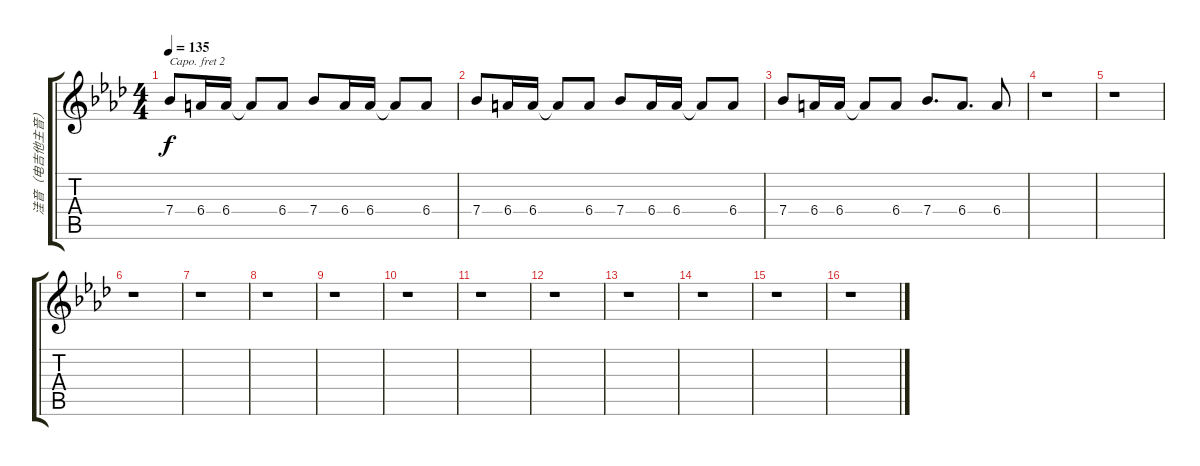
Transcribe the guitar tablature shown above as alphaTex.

\track ("洼音（电吉他主音）" "洼音（电吉他主音）") {instrument electricguitarclean}
\staff {score tabs}
\capo 2
\tuning (Eb4 Bb3 Gb3 Db3 Ab2 Eb2) {hide}
\ts (4 4)
\tempo 135
\clef g2
\ks ab
7.4.8{dy f} 6.4.16 6.4.16 6.4{t}.8 6.4.8 7.4.8 6.4.16 6.4.16 6.4{t}.8 6.4.8 |
7.4.8 6.4.16 6.4.16 6.4{t}.8 6.4.8 7.4.8 6.4.16 6.4.16 6.4{t}.8 6.4.8 |
7.4.8 6.4.16 6.4.16 6.4{t}.8 6.4.8 7.4.8{d} 6.4.8{d} 6.4.8 |
r.1 |
r.1 |
r.1 |
r.1 |
r.1 |
r.1 |
r.1 |
r.1 |
r.1 |
r.1 |
r.1 |
r.1 |
r.1
